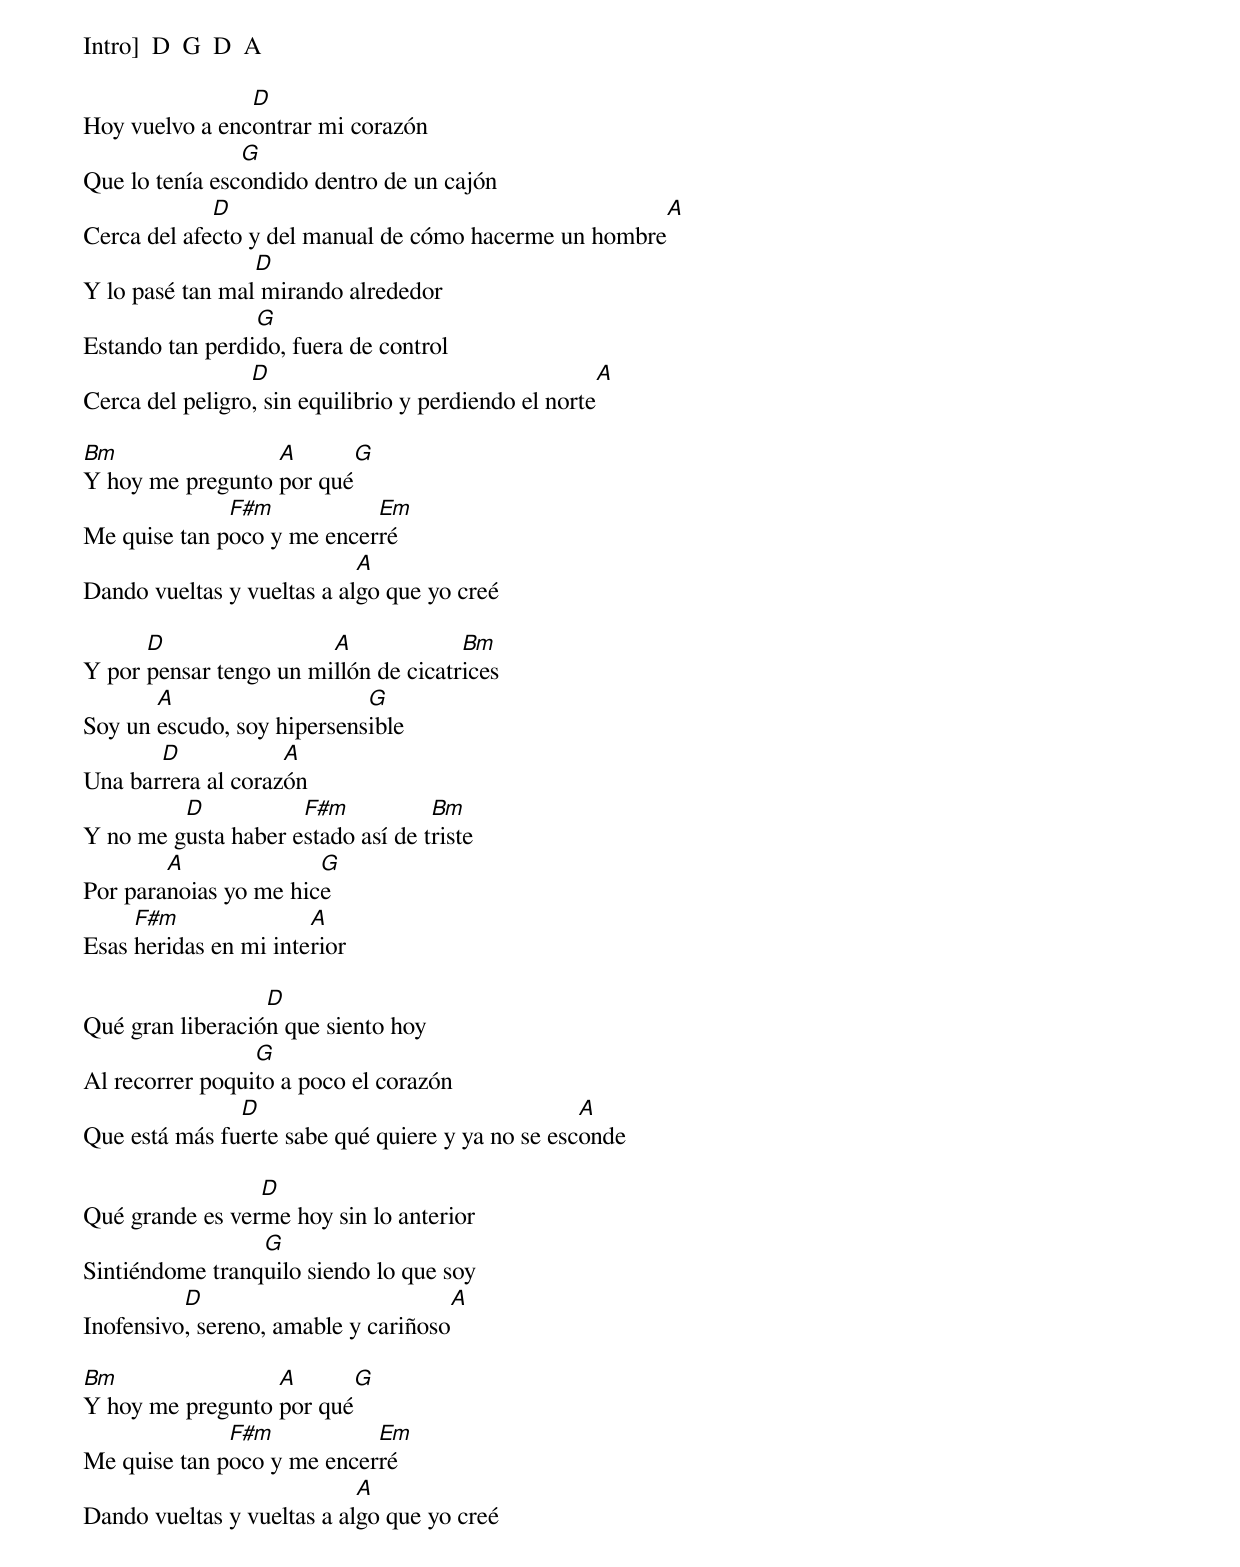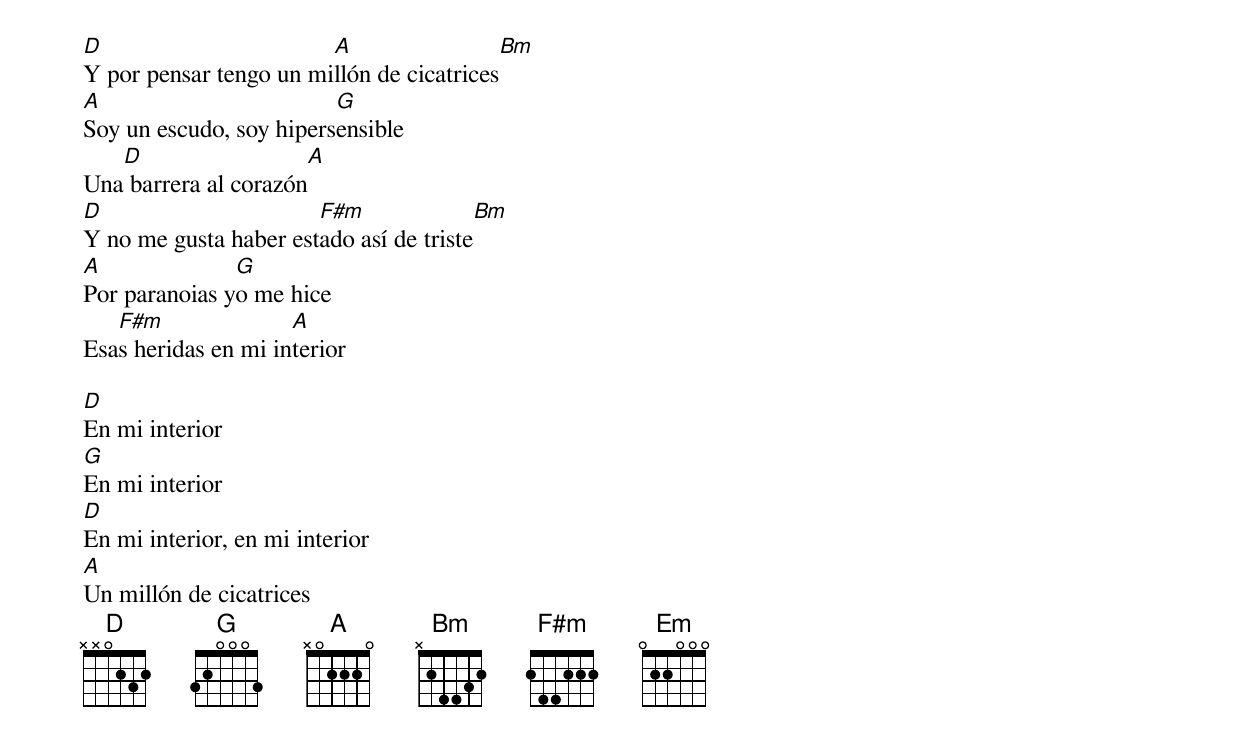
Intro]  D  G  D  A

                D
Hoy vuelvo a encontrar mi corazón
                G
Que lo tenía escondido dentro de un cajón
             D                                         A
Cerca del afecto y del manual de cómo hacerme un hombre
                 D
Y lo pasé tan mal mirando alrededor
                 G
Estando tan perdido, fuera de control
                 D                                    A
Cerca del peligro, sin equilibrio y perdiendo el norte

Bm                A             G
Y hoy me pregunto por qué
              F#m           Em
Me quise tan poco y me encerré
                            A
Dando vueltas y vueltas a algo que yo creé

      D                 A             Bm
Y por pensar tengo un millón de cicatrices
       A                    G
Soy un escudo, soy hipersensible
       D            A
Una barrera al corazón
         D           F#m           Bm
Y no me gusta haber estado así de triste
        A              G
Por paranoias yo me hice
     F#m               A
Esas heridas en mi interior

                  D
Qué gran liberación que siento hoy
                 G
Al recorrer poquito a poco el corazón
               D                                  A
Que está más fuerte sabe qué quiere y ya no se esconde

                 D
Qué grande es verme hoy sin lo anterior
                 G
Sintiéndome tranquilo siendo lo que soy
          D                          A
Inofensivo, sereno, amable y cariñoso

Bm                A             G
Y hoy me pregunto por qué
              F#m           Em
Me quise tan poco y me encerré
                            A
Dando vueltas y vueltas a algo que yo creé

D                       A                  Bm
Y por pensar tengo un millón de cicatrices
A                        G
Soy un escudo, soy hipersensible
   D                  A
Una barrera al corazón
D                      F#m              Bm
Y no me gusta haber estado así de triste
A              G
Por paranoias yo me hice
   F#m               A
Esas heridas en mi interior

D
En mi interior
G
En mi interior
D
En mi interior, en mi interior
A
Un millón de cicatrices
